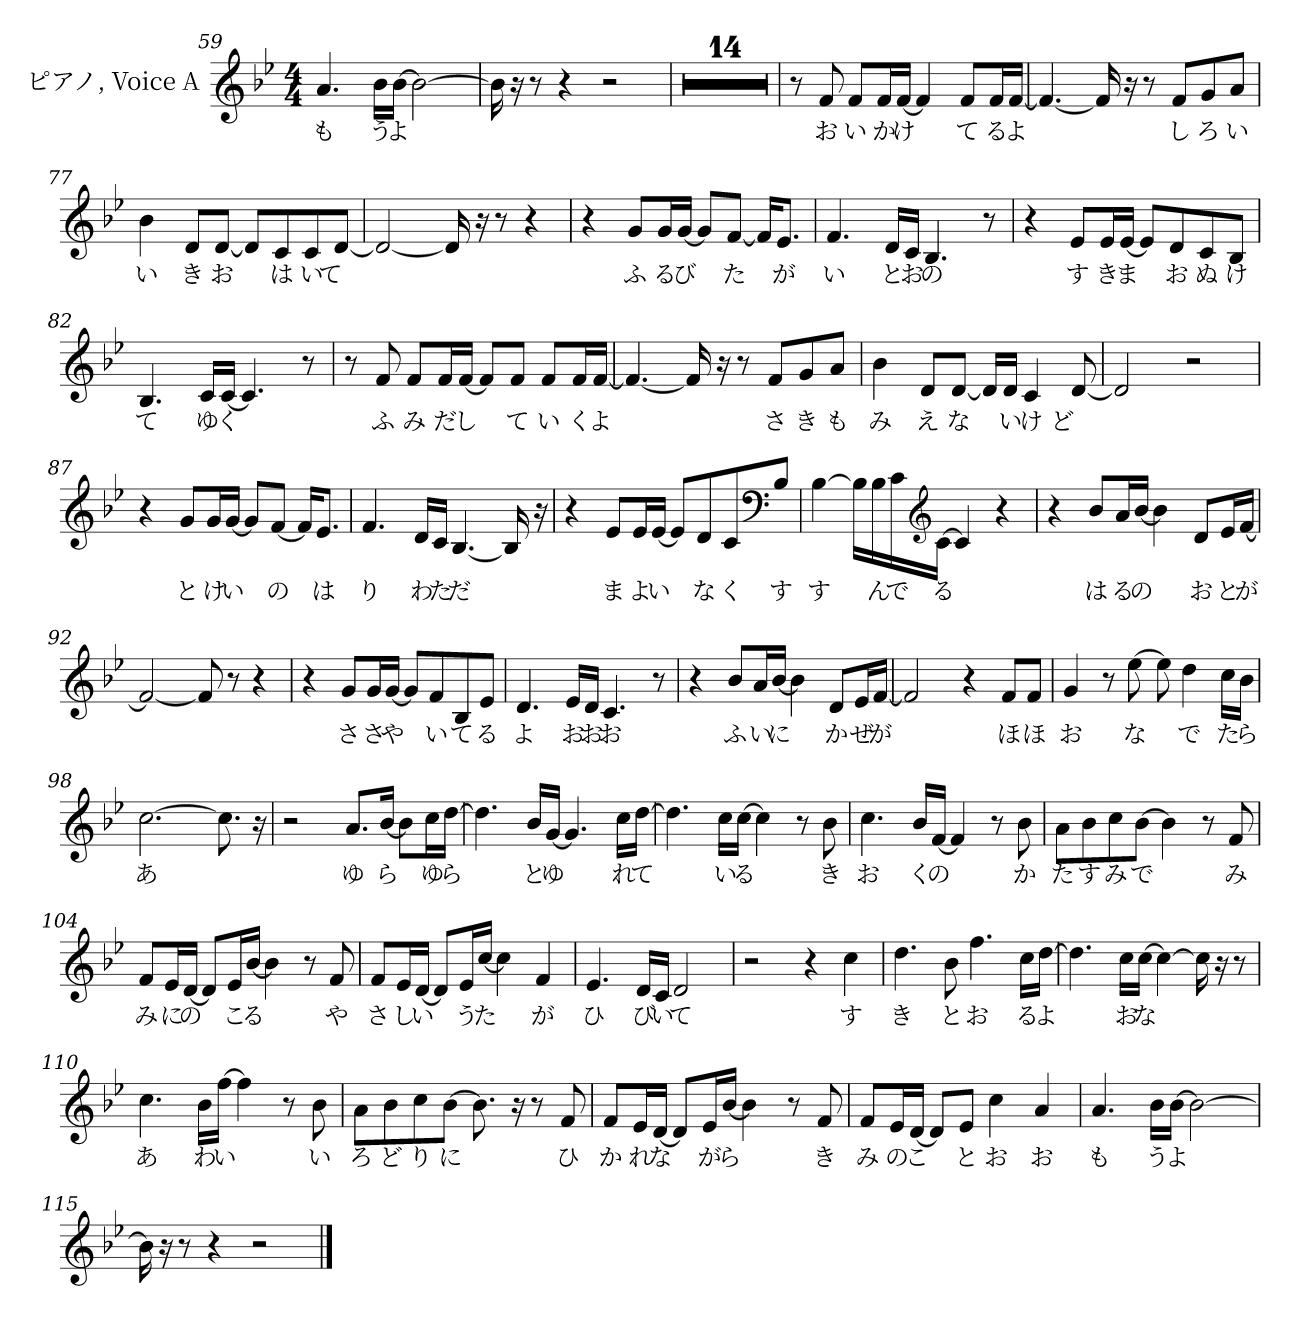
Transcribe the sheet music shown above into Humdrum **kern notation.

**kern	**text
*part1	*part1
*staff1	*staff1
*I"ピアノ, Voice A	*
!!LO:LB:g=z
*clefG2	*
*k[b-e-]	*
*M4/4	*
=59	=59
!	!LO:LY:b
4.a/	も
!	!LO:LY:b
16b-\LL	う
!	!LO:LY:b
[16b-\JJ	よ
2b-\_	.
=60	=60
16b-\]	.
16r	.
8r	.
4r	.
2r	.
=61	=61
1r	.
=62	=62
1r	.
=63	=63
1r	.
=64	=64
1r	.
=65	=65
1r	.
=66	=66
1r	.
=67	=67
1r	.
=68	=68
1r	.
=69	=69
1r	.
=70	=70
1r	.
=71	=71
1r	.
=72	=72
1r	.
!!LO:LB:g=z
=73	=73
1r	.
=74	=74
1r	.
=75	=75
8r	.
!	!LO:LY:b
8f/	お
!	!LO:LY:b
8f/L	い
!	!LO:LY:b
16f/L	か
!	!LO:LY:b
[16f/JJ	け
4f/]	.
!	!LO:LY:b
8f/L	て
!	!LO:LY:b
16f/L	る
!	!LO:LY:b
[16f/JJ	よ
=76	=76
4.f/_	.
16f/]	.
16r	.
8r	.
!	!LO:LY:b
8f/L	し
!	!LO:LY:b
8g/	ろ
!	!LO:LY:b
8a/J	い
=77	=77
!	!LO:LY:b
4b-\	い
!	!LO:LY:b
8d/L	き
!	!LO:LY:b
[8d/J	お
8d/L]	.
!	!LO:LY:b
8c/	は
!	!LO:LY:b
8c/	い
!	!LO:LY:b
[8d/J	て
=78	=78
2d/_	.
16d/]	.
16r	.
8r	.
4r	.
!!LO:PB:g=z
=79	=79
4r	.
!	!LO:LY:b
8g/L	ふ
!	!LO:LY:b
16g/L	る
!	!LO:LY:b
[16g/JJ	び
8g/L]	.
!	!LO:LY:b
[8f/J	た
16f/KL]	.
!	!LO:LY:b
8.e-/J	が
=80	=80
!	!LO:LY:b
4.f/	い
!	!LO:LY:b
16d/LL	と
!	!LO:LY:b
16c/JJ	お
!	!LO:LY:b
4.B-/	の
8r	.
=81	=81
4r	.
!	!LO:LY:b
8e-/L	す
!	!LO:LY:b
16e-/L	き
!	!LO:LY:b
[16e-/JJ	ま
8e-/L]	.
!	!LO:LY:b
8d/	お
!	!LO:LY:b
8c/	ぬ
!	!LO:LY:b
8B-/J	け
=82	=82
!	!LO:LY:b
4.B-/	て
!	!LO:LY:b
16c/LL	ゆ
!	!LO:LY:b
[16c/JJ	く
4.c/]	.
8r	.
=83	=83
8r	.
!	!LO:LY:b
8f/	ふ
!	!LO:LY:b
8f/L	み
!	!LO:LY:b
16f/L	だ
!	!LO:LY:b
[16f/JJ	し
8f/L]	.
!	!LO:LY:b
8f/J	て
!	!LO:LY:b
8f/L	い
!	!LO:LY:b
16f/L	く
!	!LO:LY:b
[16f/JJ	よ
!!LO:LB:g=z
=84	=84
4.f/_	.
16f/]	.
16r	.
8r	.
!	!LO:LY:b
8f/L	さ
!	!LO:LY:b
8g/	き
!	!LO:LY:b
8a/J	も
=85	=85
!	!LO:LY:b
4b-\	み
!	!LO:LY:b
8d/L	え
!	!LO:LY:b
[8d/J	な
16d/LL]	.
!	!LO:LY:b
16d/JJ	い
!	!LO:LY:b
4c/	け
!	!LO:LY:b
[8d/	ど
=86	=86
2d/]	.
2r	.
=87	=87
4r	.
!	!LO:LY:b
8g/L	と
!	!LO:LY:b
16g/L	け
!	!LO:LY:b
[16g/JJ	い
8g/L]	.
!	!LO:LY:b
[8f/J	の
16f/KL]	.
!	!LO:LY:b
8.e-/J	は
=88	=88
!	!LO:LY:b
4.f/	り
!	!LO:LY:b
16d/LL	わ
!	!LO:LY:b
16c/JJ	た
!	!LO:LY:b
[4.B-/	だ
16B-/]	.
16r	.
!!LO:LB:g=z
=89	=89
4r	.
!	!LO:LY:b
8e-/L	ま
!	!LO:LY:b
16e-/L	よ
!	!LO:LY:b
[16e-/JJ	い
8e-/L]	.
!	!LO:LY:b
8d/	な
!	!LO:LY:b
8c/	く
*clefF4	*
!	!LO:LY:b
8B-/J	す
=90	=90
!	!LO:LY:b
[4B-\	す
16B-\LL]	.
!	!LO:LY:b
16B-\	ん
!	!LO:LY:b
16c\	で
*clefG2	*
!	!LO:LY:b
[16c\JJ	る
4c/]	.
4r	.
=91	=91
4r	.
!	!LO:LY:b
8b-/L	は
!	!LO:LY:b
16a/L	る
!	!LO:LY:b
[16b-/JJ	の
4b-\]	.
!	!LO:LY:b
8d/L	お
!	!LO:LY:b
16e-/L	と
!	!LO:LY:b
[16f/JJ	が
=92	=92
2f/_	.
8f/]	.
8r	.
4r	.
=93	=93
4r	.
!	!LO:LY:b
8g/L	さ
!	!LO:LY:b
16g/L	さ
!	!LO:LY:b
[16g/JJ	や
8g/L]	.
!	!LO:LY:b
8f/	い
!	!LO:LY:b
8B-/	て
!	!LO:LY:b
8e-/J	る
!!LO:LB:g=z
=94	=94
!	!LO:LY:b
4.d/	よ
!	!LO:LY:b
16e-/LL	お
!	!LO:LY:b
16d/JJ	お
!	!LO:LY:b
4.c/	お
8r	.
=95	=95
4r	.
!	!LO:LY:b
8b-/L	ふ
!	!LO:LY:b
16a/L	い
!	!LO:LY:b
[16b-/JJ	に
4b-\]	.
!	!LO:LY:b
8d/L	か
!	!LO:LY:b
16e-/L	ぜ
!	!LO:LY:b
[16f/JJ	が
=96	=96
2f/]	.
4r	.
!	!LO:LY:b
8f/L	ほ
!	!LO:LY:b
8f/J	ほ
=97	=97
!	!LO:LY:b
4g/	お
8r	.
!	!LO:LY:b
[8ee-\	な
8ee-\]	.
!	!LO:LY:b
4dd\	で
!	!LO:LY:b
16cc\LL	た
!	!LO:LY:b
16b-\JJ	ら
=98	=98
!	!LO:LY:b
[2.cc\	あ
8.cc\]	.
16r	.
=99	=99
2r	.
!	!LO:LY:b
8.a/L	ゆ
!	!LO:LY:b
[16b-/Jk	ら
8b-\L]	.
!	!LO:LY:b
16cc\L	ゆ
!	!LO:LY:b
[16dd\JJ	ら
!!LO:LB:g=z
=100	=100
4.dd\]	.
!	!LO:LY:b
16b-/LL	と
!	!LO:LY:b
[16g/JJ	ゆ
4.g/]	.
!	!LO:LY:b
16cc\LL	れ
!	!LO:LY:b
[16dd\JJ	て
=101	=101
4.dd\]	.
!	!LO:LY:b
16cc\LL	い
!	!LO:LY:b
[16cc\JJ	る
4cc\]	.
8r	.
!	!LO:LY:b
8b-\	き
=102	=102
!	!LO:LY:b
4.cc\	お
!	!LO:LY:b
16b-/LL	く
!	!LO:LY:b
[16f/JJ	の
4f/]	.
8r	.
!	!LO:LY:b
8b-\	か
=103	=103
!	!LO:LY:b
8a\L	た
!	!LO:LY:b
8b-\	す
!	!LO:LY:b
8cc\	み
!	!LO:LY:b
[8b-\J	で
4b-\]	.
8r	.
!	!LO:LY:b
8f/	み
=104	=104
!	!LO:LY:b
8f/L	み
!	!LO:LY:b
16e-/L	に
!	!LO:LY:b
[16d/JJ	の
8d/L]	.
!	!LO:LY:b
16e-/L	こ
!	!LO:LY:b
[16b-/JJ	る
4b-\]	.
8r	.
!	!LO:LY:b
8f/	や
!!LO:LB:g=z
=105	=105
!	!LO:LY:b
8f/L	さ
!	!LO:LY:b
16e-/L	し
!	!LO:LY:b
[16d/JJ	い
8d/L]	.
!	!LO:LY:b
16e-/L	う
!	!LO:LY:b
[16cc/JJ	た
4cc\]	.
!	!LO:LY:b
4f/	が
=106	=106
!	!LO:LY:b
4.e-/	ひ
!	!LO:LY:b
16d/LL	び
!	!LO:LY:b
16c/JJ	い
!	!LO:LY:b
2d/	て
=107	=107
2r	.
4r	.
!	!LO:LY:b
4cc\	す
=108	=108
!	!LO:LY:b
4.dd\	き
!	!LO:LY:b
8b-\	と
!	!LO:LY:b
4.ff\	お
!	!LO:LY:b
16cc\LL	る
!	!LO:LY:b
[16dd\JJ	よ
=109	=109
4.dd\]	.
!	!LO:LY:b
16cc\LL	お
!	!LO:LY:b
[16cc\JJ	な
4cc\_	.
16cc\]	.
16r	.
8r	.
=110	=110
!	!LO:LY:b
4.cc\	あ
!	!LO:LY:b
16b-\LL	わ
!	!LO:LY:b
[16ff\JJ	い
4ff\]	.
8r	.
!	!LO:LY:b
8b-\	い
!!LO:LB:g=z
=111	=111
!	!LO:LY:b
8a\L	ろ
!	!LO:LY:b
8b-\	ど
!	!LO:LY:b
8cc\	り
!	!LO:LY:b
[8b-\J	に
8.b-\]	.
16r	.
8r	.
!	!LO:LY:b
8f/	ひ
=112	=112
!	!LO:LY:b
8f/L	か
!	!LO:LY:b
16e-/L	れ
!	!LO:LY:b
[16d/JJ	な
8d/L]	.
!	!LO:LY:b
16e-/L	が
!	!LO:LY:b
[16b-/JJ	ら
4b-\]	.
8r	.
!	!LO:LY:b
8f/	き
=113	=113
!	!LO:LY:b
8f/L	み
!	!LO:LY:b
16e-/L	の
!	!LO:LY:b
[16d/JJ	こ
8d/L]	.
!	!LO:LY:b
8e-/J	と
!	!LO:LY:b
4cc\	お
!	!LO:LY:b
4a/	お
=114	=114
!	!LO:LY:b
4.a/	も
!	!LO:LY:b
16b-\LL	う
!	!LO:LY:b
[16b-\JJ	よ
2b-\_	.
=115	=115
16b-\]	.
16r	.
8r	.
4r	.
2r	.
==	==
*-	*-
